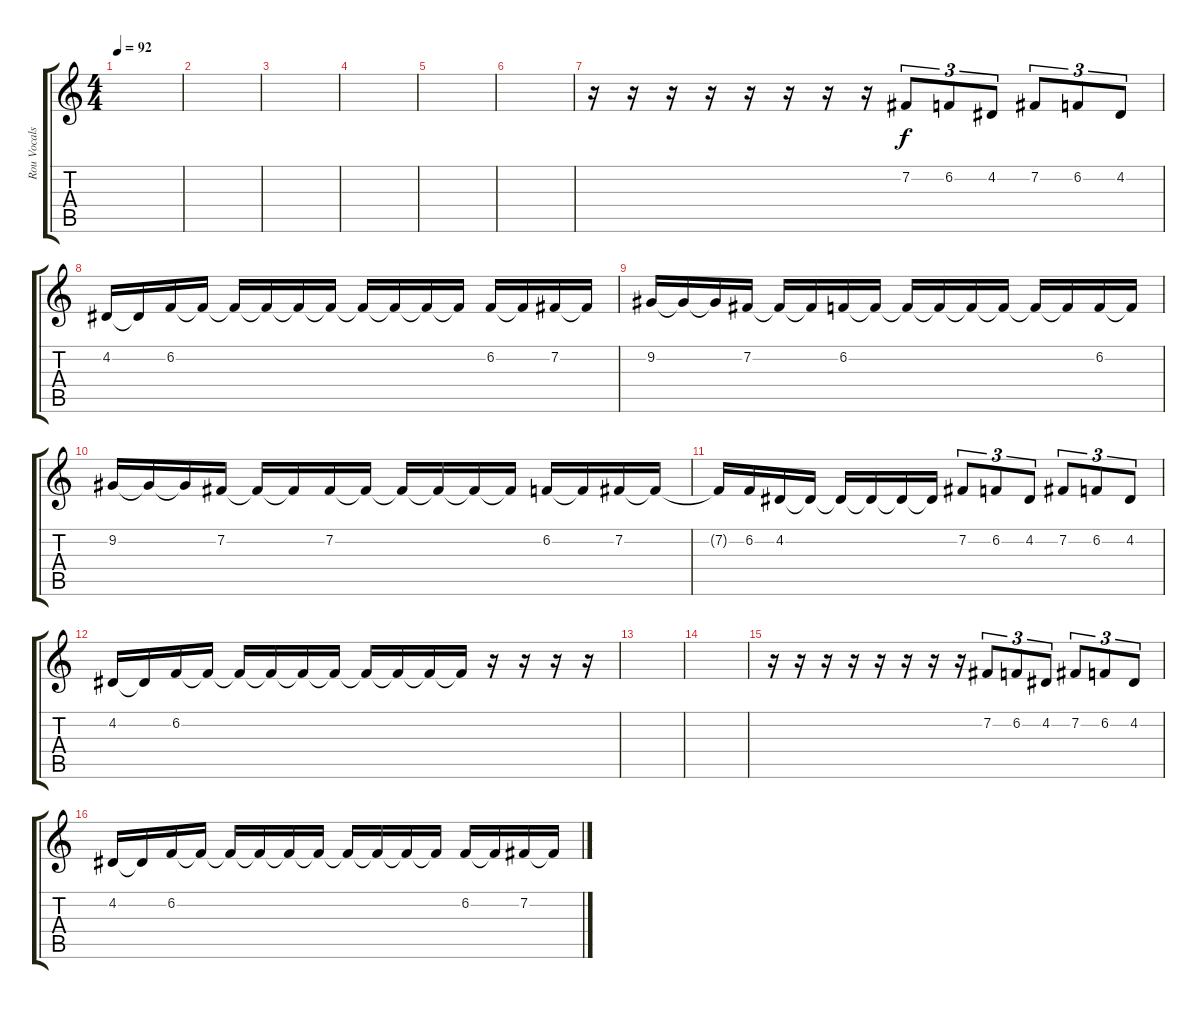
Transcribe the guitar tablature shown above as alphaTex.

\track ("Rou Vocals" "Rou Vocals") {instrument clarinet}
\staff {score tabs}
\tuning (E4 B3 G3 D3 A2 E2) {hide}
\ts (4 4)
\tempo 92
\clef g2
\ks c
|
|
|
|
|
|
r.16 r.16 r.16 r.16 r.16 r.16 r.16 r.16 7.2.8{tu (3 2)} 6.2.8{tu (3 2)} 4.2.8{tu (3 2)} 7.2.8{tu (3 2)} 6.2.8{tu (3 2)} 4.2.8{tu (3 2)} |
4.2.16 4.2{t}.16 6.2.16 6.2{t}.16 6.2{t}.16 6.2{t}.16 6.2{t}.16 6.2{t}.16 6.2{t}.16 6.2{t}.16 6.2{t}.16 6.2{t}.16 6.2.16 6.2{t}.16 7.2.16 7.2{t}.16 |
9.2.16 9.2{t}.16 9.2{t}.16 7.2.16 7.2{t}.16 7.2{t}.16 6.2.16 6.2{t}.16 6.2{t}.16 6.2{t}.16 6.2{t}.16 6.2{t}.16 6.2{t}.16 6.2{t}.16 6.2.16 6.2{t}.16 |
9.2.16 9.2{t}.16 9.2{t}.16 7.2.16 7.2{t}.16 7.2{t}.16 7.2.16 7.2{t}.16 7.2{t}.16 7.2{t}.16 7.2{t}.16 7.2{t}.16 6.2.16 6.2{t}.16 7.2.16 7.2{t}.16 |
7.2{t}.16 6.2.16 4.2.16 4.2{t}.16 4.2{t}.16 4.2{t}.16 4.2{t}.16 4.2{t}.16 7.2.8{tu (3 2)} 6.2.8{tu (3 2)} 4.2.8{tu (3 2)} 7.2.8{tu (3 2)} 6.2.8{tu (3 2)} 4.2.8{tu (3 2)} |
4.2.16 4.2{t}.16 6.2.16 6.2{t}.16 6.2{t}.16 6.2{t}.16 6.2{t}.16 6.2{t}.16 6.2{t}.16 6.2{t}.16 6.2{t}.16 6.2{t}.16 r.16 r.16 r.16 r.16 |
|
|
r.16 r.16 r.16 r.16 r.16 r.16 r.16 r.16 7.2.8{tu (3 2)} 6.2.8{tu (3 2)} 4.2.8{tu (3 2)} 7.2.8{tu (3 2)} 6.2.8{tu (3 2)} 4.2.8{tu (3 2)} |
4.2.16 4.2{t}.16 6.2.16 6.2{t}.16 6.2{t}.16 6.2{t}.16 6.2{t}.16 6.2{t}.16 6.2{t}.16 6.2{t}.16 6.2{t}.16 6.2{t}.16 6.2.16 6.2{t}.16 7.2.16 7.2{t}.16
